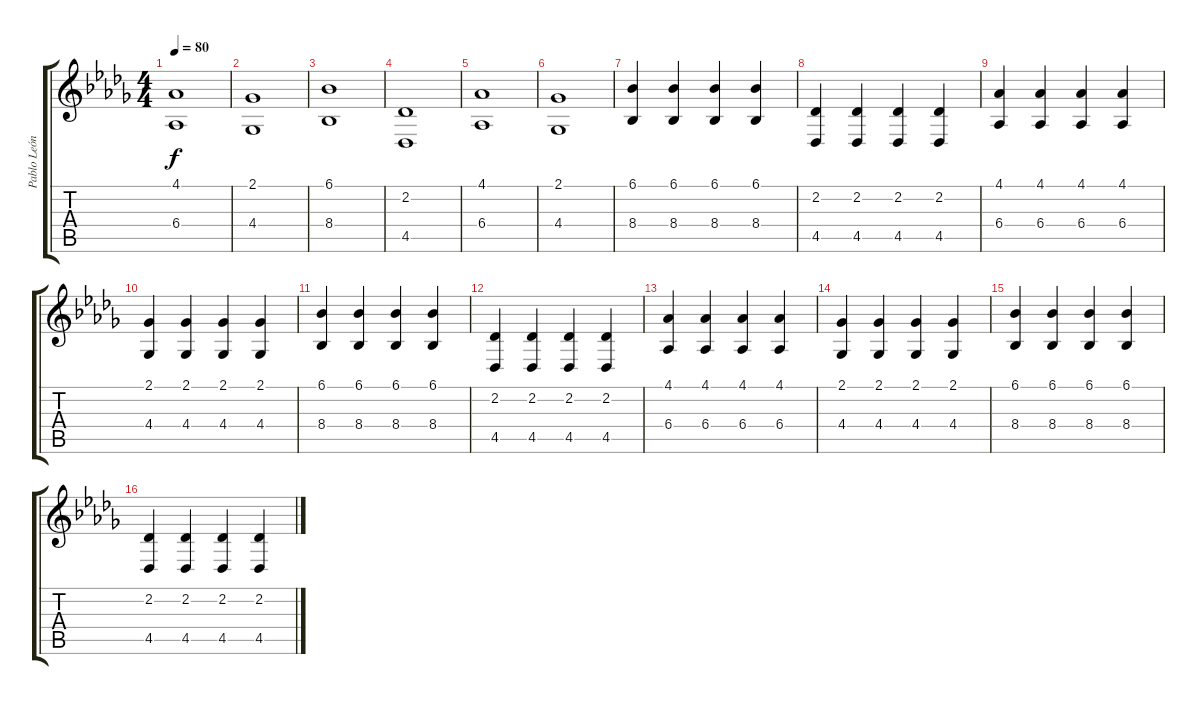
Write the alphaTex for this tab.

\track ("Pablo León" "Pablo León") {instrument lead3calliope}
\staff {score tabs}
\tuning (E4 B3 G3 D3 A2 E2) {hide}
\ts (4 4)
\tempo 80
\clef g2
\ks bbminor
(4.1 6.4).1{dy f} |
(2.1 4.4).1 |
(6.1 8.4).1 |
(2.2 4.5).1 |
(4.1 6.4).1 |
(2.1 4.4).1 |
(6.1 8.4).4 (6.1 8.4).4 (6.1 8.4).4 (6.1 8.4).4 |
(2.2 4.5).4 (2.2 4.5).4 (2.2 4.5).4 (2.2 4.5).4 |
(4.1 6.4).4 (4.1 6.4).4 (4.1 6.4).4 (4.1 6.4).4 |
(2.1 4.4).4 (2.1 4.4).4 (2.1 4.4).4 (2.1 4.4).4 |
(6.1 8.4).4 (6.1 8.4).4 (6.1 8.4).4 (6.1 8.4).4 |
(2.2 4.5).4 (2.2 4.5).4 (2.2 4.5).4 (2.2 4.5).4 |
(4.1 6.4).4 (4.1 6.4).4 (4.1 6.4).4 (4.1 6.4).4 |
(2.1 4.4).4 (2.1 4.4).4 (2.1 4.4).4 (2.1 4.4).4 |
(6.1 8.4).4 (6.1 8.4).4 (6.1 8.4).4 (6.1 8.4).4 |
(2.2 4.5).4 (2.2 4.5).4 (2.2 4.5).4 (2.2 4.5).4
